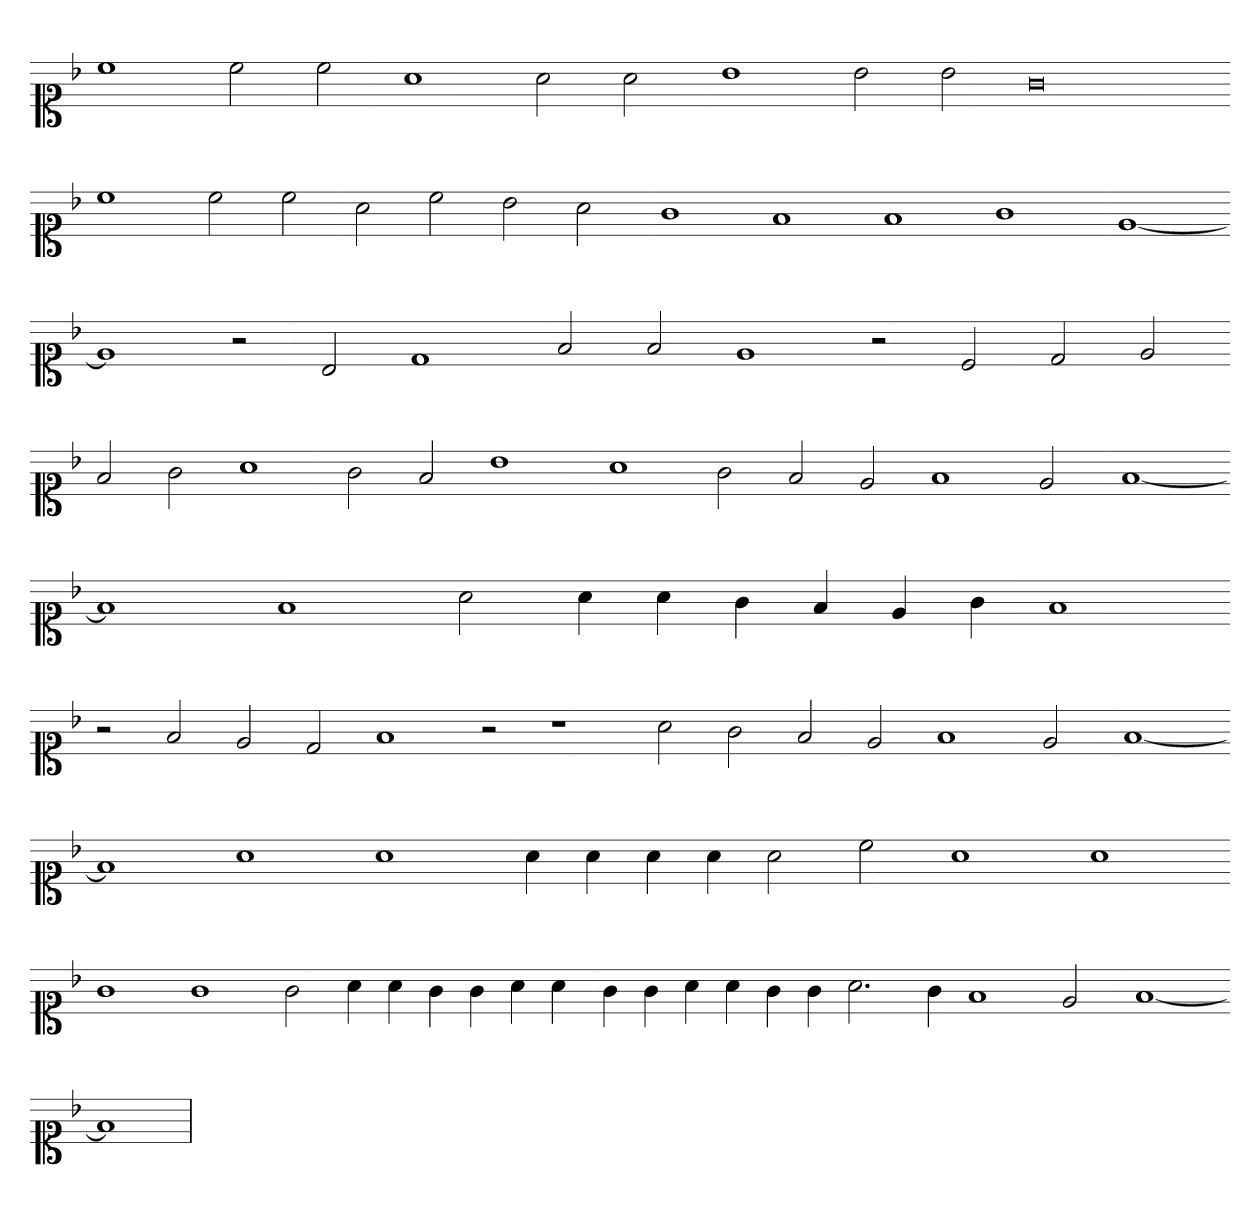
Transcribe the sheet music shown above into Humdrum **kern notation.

**kern
*part1
*staff1
*clefC1
*k[b-]
=
1cc
2cc
2cc
1a
2a
2a
=-
1b-
2b-
2b-
0g
=-
1cc
2cc
2cc
2a
2cc
2b-
2a
=-
1g
1f
1f
1g
=-
[1e
=-
1e]
2r
2B-
1d
=-
2f
2f
1e
2r
2c
2d
2e
=-
2f
2g
1a
2g
2f
1b-
=-
1a
2g
2f
2e
1f
2e
=-
[1f
=-
1f]
1f
2a
4a
4a
4g
4f
4e
4g
1f
=-
2r
2f
2e
2d
1f
2r
1r
2a
2g
2f
2e
1f
2e
=-
[1f
=-
1f]
1a
1a
=-
4a
4a
4a
4a
2a
2cc
1a
1a
=-
1g
1g
2g
4a
4a
4g
4g
4a
4a
=-
4g
4g
4a
4a
4g
4g
2.a
4g
1f
2e
=-
[1f
=1-
1f]
=
*-
